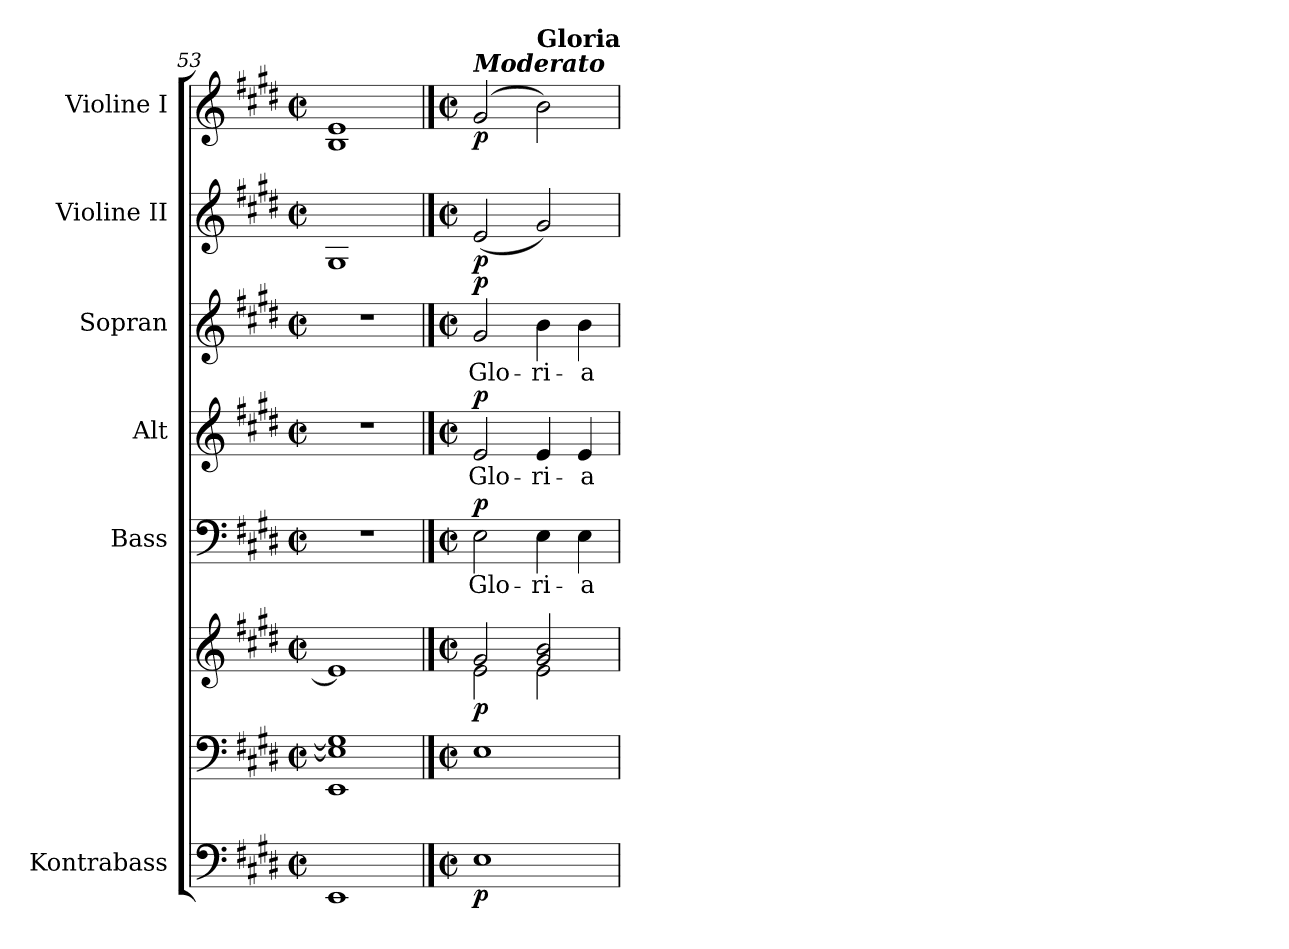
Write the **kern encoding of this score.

**kern	**dynam	**kern	**kern	**dynam	**kern	**text	**dynam	**kern	**text	**dynam	**kern	**text	**dynam	**kern	**dynam	**kern	**dynam
*part7	*part7	*part6	*part6	*part6	*part5	*part5	*part5	*part4	*part4	*part4	*part3	*part3	*part3	*part2	*part2	*part1	*part1
*staff8	*staff8	*staff7	*staff6	*staff6/7	*staff5	*staff5	*staff5	*staff4	*staff4	*staff4	*staff3	*staff3	*staff3	*staff2	*staff2	*staff1	*staff1
*I"Kontrabass	*	*	*	*	*I"Bass	*	*	*I"Alt	*	*	*I"Sopran	*	*	*I"Violine II	*	*I"Violine I	*
*I'Kb.	*	*	*	*	*I'B.	*	*	*I'A.	*	*	*I'S.	*	*	*I'Vl. II	*	*I'Vl. I	*
*clefF4	*	*clefF4	*clefG2	*	*clefF4	*	*	*clefG2	*	*	*clefG2	*	*	*clefG2	*	*clefG2	*
*ITrd7c12	*	*	*	*	*	*	*	*	*	*	*	*	*	*	*	*	*
*k[f#c#g#d#]	*	*k[f#c#g#d#]	*k[f#c#g#d#]	*	*k[f#c#g#d#]	*	*	*k[f#c#g#d#]	*	*	*k[f#c#g#d#]	*	*	*k[f#c#g#d#]	*	*k[f#c#g#d#]	*
*E:	*	*E:	*E:	*	*E:	*	*	*E:	*	*	*E:	*	*	*E:	*	*E:	*
*M2/2	*	*M2/2	*M2/2	*	*M2/2	*	*	*M2/2	*	*	*M2/2	*	*	*M2/2	*	*M2/2	*
*met(c|)	*	*met(c|)	*met(c|)	*	*met(c|)	*	*	*met(c|)	*	*	*met(c|)	*	*	*met(c|)	*	*met(c|)	*
=53	=53	=53	=53	=53	=53	=53	=53	=53	=53	=53	=53	=53	=53	=53	=53	=53	=53
1EEE	.	1EE 1E] 1G#]	1e]	.	1r	.	.	1r	.	.	1r	.	.	1G#	.	1B 1e	.
!!LO:PB:g=z
==54	==54	==54	==54	==54	==54	==54	==54	==54	==54	==54	==54	==54	==54	==54	==54	==54	==54
*M2/2	*	*M2/2	*M2/2	*	*M2/2	*	*	*M2/2	*	*	*M2/2	*	*	*M2/2	*	*M2/2	*
*met(c|)	*	*met(c|)	*met(c|)	*	*met(c|)	*	*	*met(c|)	*	*	*met(c|)	*	*	*met(c|)	*	*met(c|)	*
*	*	*	*^	*	*	*	*	*	*	*	*	*	*	*	*	*	*
!	!	!	!	!	!	!	!	!	!	!	!	!	!	!	!	!	!LO:TX:a:Bi:t=Moderato	!
!	!LO:DY:b	!	!	!	!LO:DY:b	!	!LO:LY:b	!LO:DY:a	!	!LO:LY:b	!LO:DY:a	!	!LO:LY:b	!LO:DY:a	!	!LO:DY:b	!	!LO:DY:b
1EE	p	1E	2g#/	2e\	p	2E\	Glo-	p	2e/	Glo-	p	2g#/	Glo-	p	(<2e/	p	(2g#/	p
!	!	!	!	!	!	!	!	!	!	!	!	!	!	!	!	!	!LO:TX:a:B:t=Gloria	!
!	!	!	!	!	!	!	!LO:LY:b	!	!	!LO:LY:b	!	!	!LO:LY:b	!	!	!	!	!
.	.	.	2g#/ 2b/	2e\	.	4E\	-ri-	.	4e/	-ri-	.	4b\	-ri-	.	2g#/)	.	2b\)	.
!	!	!	!	!	!	!	!LO:LY:b	!	!	!LO:LY:b	!	!	!LO:LY:b	!	!	!	!	!
.	.	.	.	.	.	4E\	-a	.	4e/	-a	.	4b\	-a	.	.	.	.	.
*	*	*	*v	*v	*	*	*	*	*	*	*	*	*	*	*	*	*	*
=	=	=	=	=	=	=	=	=	=	=	=	=	=	=	=	=	=
*-	*-	*-	*-	*-	*-	*-	*-	*-	*-	*-	*-	*-	*-	*-	*-	*-	*-
